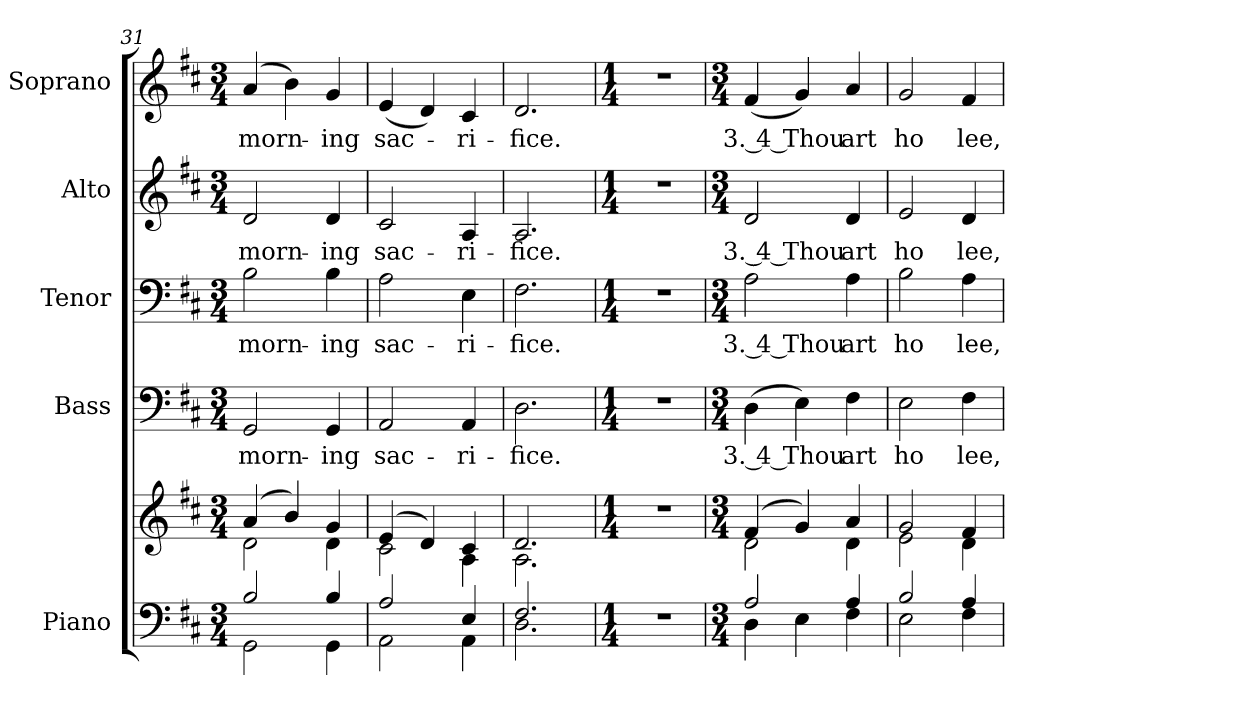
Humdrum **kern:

**kern	**kern	**kern	**text	**kern	**text	**kern	**text	**kern	**text
*part5	*part5	*part4	*part4	*part3	*part3	*part2	*part2	*part1	*part1
*staff6	*staff5	*staff4	*staff4	*staff3	*staff3	*staff2	*staff2	*staff1	*staff1
*I"Piano	*	*I"Bass	*	*I"Tenor	*	*I"Alto	*	*I"Soprano	*
*I'Pno.	*	*I'B.	*	*	*	*I'A.	*	*I'S.	*
*clefF4	*clefG2	*clefF4	*	*clefF4	*	*clefG2	*	*clefG2	*
*k[f#c#]	*k[f#c#]	*k[f#c#]	*	*k[f#c#]	*	*k[f#c#]	*	*k[f#c#]	*
*D:	*D:	*D:	*	*D:	*	*D:	*	*D:	*
*M3/4	*M3/4	*M3/4	*	*M3/4	*	*M3/4	*	*M3/4	*
=31	=31	=31	=31	=31	=31	=31	=31	=31	=31
*^	*^	*	*	*	*	*	*	*	*
!	!	!	!	!	!LO:LY:b:color=#000000	!	!	!	!	!	!
!	!	!	!	!	!	!	!LO:LY:b:color=#000000	!	!	!	!
!	!	!	!	!	!	!	!	!	!LO:LY:b:color=#000000	!	!
!	!	!	!	!	!	!	!	!	!	!	!LO:LY:b:color=#000000
2Bi/	2GGi\	(4ai/	2di\	2GGi/	morn-	2Bi\	morn-	2di/	morn-	(4ai/	morn-
.	.	4bi/)	.	.	.	.	.	.	.	4bi\)	.
!	!	!	!	!	!LO:LY:b:color=#000000	!	!	!	!	!	!
!	!	!	!	!	!	!	!LO:LY:b:color=#000000	!	!	!	!
!	!	!	!	!	!	!	!	!	!LO:LY:b:color=#000000	!	!
!	!	!	!	!	!	!	!	!	!	!	!LO:LY:b:color=#000000
4Bi/	4GGi\	4gi/	4di\	4GGi/	-ing	4Bi\	-ing	4di/	-ing	4gi/	-ing
=32	=32	=32	=32	=32	=32	=32	=32	=32	=32	=32	=32
!	!	!	!	!	!LO:LY:b:color=#000000	!	!	!	!	!	!
!	!	!	!	!	!	!	!LO:LY:b:color=#000000	!	!	!	!
!	!	!	!	!	!	!	!	!	!LO:LY:b:color=#000000	!	!
!	!	!	!	!	!	!	!	!	!	!	!LO:LY:b:color=#000000
2Ai/	2AAi\	(4ei/	2c#i\	2AAi/	sac-	2Ai\	sac-	2c#i/	sac-	(4ei/	sac-
.	.	4di/)	.	.	.	.	.	.	.	4di/)	.
!	!	!	!	!	!LO:LY:b:color=#000000	!	!	!	!	!	!
!	!	!	!	!	!	!	!LO:LY:b:color=#000000	!	!	!	!
!	!	!	!	!	!	!	!	!	!LO:LY:b:color=#000000	!	!
!	!	!	!	!	!	!	!	!	!	!	!LO:LY:b:color=#000000
4Ei/	4AAi\	4c#i/	4Ai\	4AAi/	-ri-	4Ei\	-ri-	4Ai/	-ri-	4c#i/	-ri-
=33	=33	=33	=33	=33	=33	=33	=33	=33	=33	=33	=33
!	!	!	!	!	!LO:LY:b:color=#000000	!	!	!	!	!	!
!	!	!	!	!	!	!	!LO:LY:b:color=#000000	!	!	!	!
!	!	!	!	!	!	!	!	!	!LO:LY:b:color=#000000	!	!
!	!	!	!	!	!	!	!	!	!	!	!LO:LY:b:color=#000000
2.F#i/	2.Di\	2.di/	2.Ai\	2.Di\	-fice.	2.F#i\	-fice.	2.Ai/	-fice.	2.di/	-fice.
*v	*v	*	*	*	*	*	*	*	*	*	*
*	*v	*v	*	*	*	*	*	*	*	*
=34	=34	=34	=34	=34	=34	=34	=34	=34	=34
*M1/4	*M1/4	*M1/4	*	*M1/4	*	*M1/4	*	*M1/4	*
*^	*^	*	*	*	*	*	*	*	*
!LO:N:vis=1	!	!LO:N:vis=1	!	!LO:N:vis=1	!	!LO:N:vis=1	!	!LO:N:vis=1	!	!LO:N:vis=1	!
*v	*v	*	*	*	*	*	*	*	*	*	*
*	*v	*v	*	*	*	*	*	*	*	*
4r	4r	4r	.	4r	.	4r	.	4r	.
!!LO:PB:g=z
=35	=35	=35	=35	=35	=35	=35	=35	=35	=35
*M3/4	*M3/4	*M3/4	*	*M3/4	*	*M3/4	*	*M3/4	*
*^	*^	*	*	*	*	*	*	*	*
!	!	!	!	!	!LO:LY:b:color=#000000	!	!	!	!	!	!
!	!	!	!	!	!	!	!LO:LY:b:color=#000000	!	!	!	!
!	!	!	!	!	!	!	!	!	!LO:LY:b:color=#000000	!	!
!	!	!	!	!	!	!	!	!	!	!	!LO:LY:b:color=#000000
2Ai/	4Di\	(4f#i/	2di\	(4Di\	3. 4 Thou	2Ai\	3. 4 Thou	2di/	3. 4 Thou	(4f#i/	3. 4 Thou
.	4Ei\	4gi/)	.	4Ei\)	.	.	.	.	.	4gi/)	.
!	!	!	!	!	!LO:LY:b:color=#000000	!	!	!	!	!	!
!	!	!	!	!	!	!	!LO:LY:b:color=#000000	!	!	!	!
!	!	!	!	!	!	!	!	!	!LO:LY:b:color=#000000	!	!
!	!	!	!	!	!	!	!	!	!	!	!LO:LY:b:color=#000000
4Ai/	4F#i\	4ai/	4di\	4F#i\	art	4Ai\	art	4di/	art	4ai/	art
=36	=36	=36	=36	=36	=36	=36	=36	=36	=36	=36	=36
!	!	!	!	!	!LO:LY:b:color=#000000	!	!	!	!	!	!
!	!	!	!	!	!	!	!LO:LY:b:color=#000000	!	!	!	!
!	!	!	!	!	!	!	!	!	!LO:LY:b:color=#000000	!	!
!	!	!	!	!	!	!	!	!	!	!	!LO:LY:b:color=#000000
2Bi/	2Ei\	2gi/	2ei\	2Ei\	ho	2Bi\	ho	2ei/	ho	2gi/	ho
!	!	!	!	!	!LO:LY:b:color=#000000	!	!	!	!	!	!
!	!	!	!	!	!	!	!LO:LY:b:color=#000000	!	!	!	!
!	!	!	!	!	!	!	!	!	!LO:LY:b:color=#000000	!	!
!	!	!	!	!	!	!	!	!	!	!	!LO:LY:b:color=#000000
4Ai/	4F#i\	4f#i/	4di\	4F#i\	lee,	4Ai\	lee,	4di/	lee,	4f#i/	lee,
*v	*v	*	*	*	*	*	*	*	*	*	*
*	*v	*v	*	*	*	*	*	*	*	*
=	=	=	=	=	=	=	=	=	=
*-	*-	*-	*-	*-	*-	*-	*-	*-	*-
